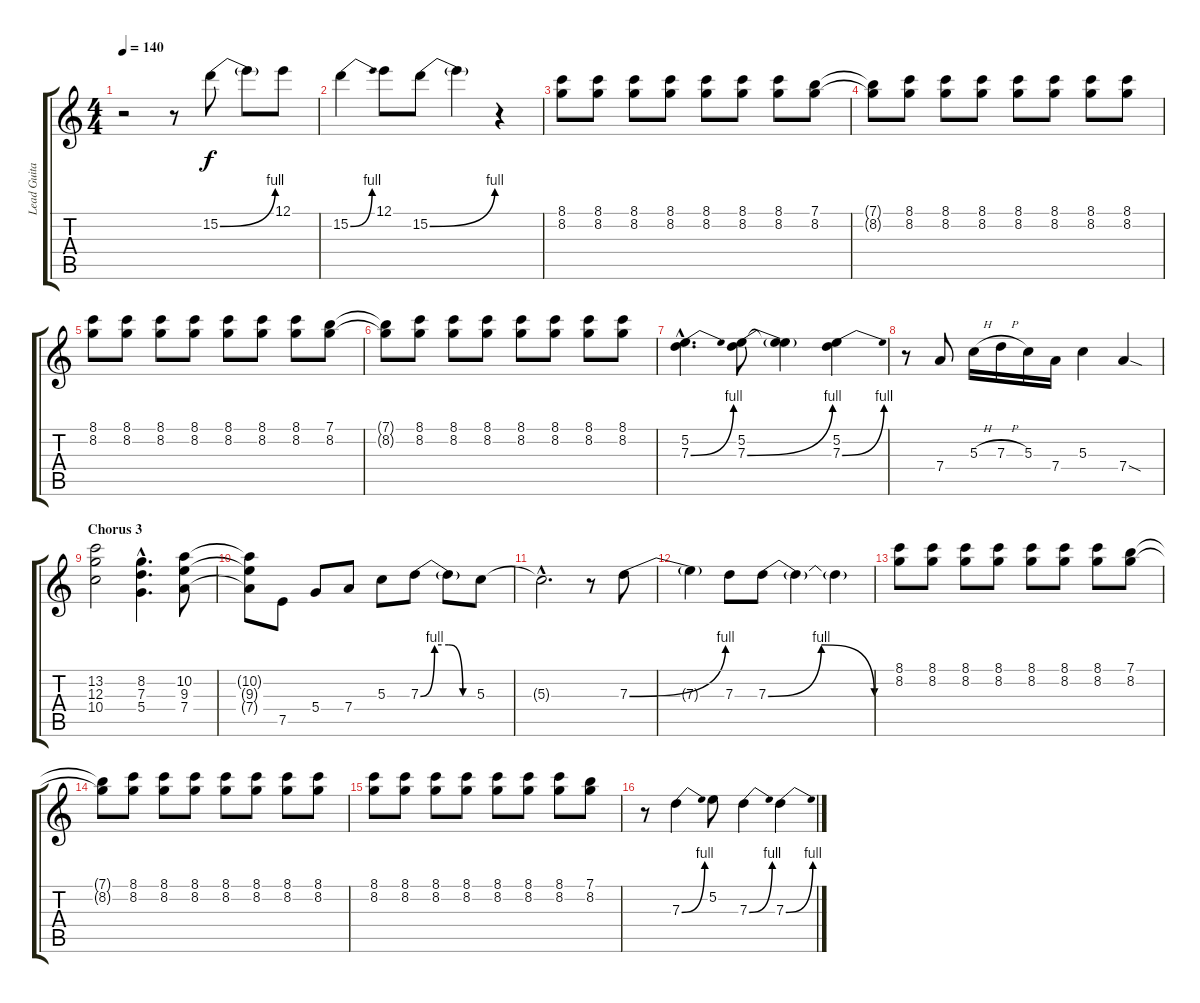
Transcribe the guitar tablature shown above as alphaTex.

\track ("Lead Guitar" "Lead Guita") {instrument overdrivenguitar}
\staff {score tabs}
\tuning (E4 B3 G3 D3 A2 E2) {hide}
\ts (4 4)
\tempo 140
\clef g2
\ks c
r.2{dy f} r.8 15.2{be (bend 0 0 60 4)}.8 15.2{t}.8 12.1.8 |
15.2{be (bend 0 0 60 4)}.4 12.1.8 15.2{be (bend 0 0 60 4)}.8 15.2{t}.4 r.4 |
(8.1 8.2).8 (8.1 8.2).8 (8.1 8.2).8 (8.1 8.2).8 (8.1 8.2).8 (8.1 8.2).8 (8.1 8.2).8 (7.1 8.2).8 |
(7.1{t} 8.2{t}).8 (8.1 8.2).8 (8.1 8.2).8 (8.1 8.2).8 (8.1 8.2).8 (8.1 8.2).8 (8.1 8.2).8 (8.1 8.2).8 |
(8.1 8.2).8 (8.1 8.2).8 (8.1 8.2).8 (8.1 8.2).8 (8.1 8.2).8 (8.1 8.2).8 (8.1 8.2).8 (7.1 8.2).8 |
(7.1{t} 8.2{t}).8 (8.1 8.2).8 (8.1 8.2).8 (8.1 8.2).8 (8.1 8.2).8 (8.1 8.2).8 (8.1 8.2).8 (8.1 8.2).8 |
(5.2{hac} 7.3{be (bend 0 0 60 4) hac}).4{d} (5.2 7.3{be (bend 0 0 60 4)}).8 (5.2{t} 7.3{t}).4 (5.2 7.3{be (bend 0 0 60 4)}).4 |
r.8 7.4.8 5.3{h}.16 7.3{h}.16 5.3.16 7.4.16 5.3.4 7.4{sod}.4 |
\section ("" "Chorus 3")
(13.2 12.3 10.4).2 (8.2{hac} 7.3{hac} 5.4{hac}).4{d} (10.2 9.3 7.4).8 |
(10.2{t} 9.3{t} 7.4{t}).8 7.5.8 5.4.8 7.4.8 5.3.8 7.3{be (custom 0 0 15 4 30 4 45 0 60 0)}.8 7.3{t}.8 5.3.8 |
5.3{hac t}.2{d} r.8 7.3{be (bend 0 0 60 4)}.8 |
7.3{t}.4 7.3.8 7.3{be (bendrelease 0 0 15 4 30 4 60 0)}.8 7.3{t}.4 7.3{t}.4 |
(8.1 8.2).8 (8.1 8.2).8 (8.1 8.2).8 (8.1 8.2).8 (8.1 8.2).8 (8.1 8.2).8 (8.1 8.2).8 (7.1 8.2).8 |
(7.1{t} 8.2{t}).8 (8.1 8.2).8 (8.1 8.2).8 (8.1 8.2).8 (8.1 8.2).8 (8.1 8.2).8 (8.1 8.2).8 (8.1 8.2).8 |
(8.1 8.2).8 (8.1 8.2).8 (8.1 8.2).8 (8.1 8.2).8 (8.1 8.2).8 (8.1 8.2).8 (8.1 8.2).8 (7.1 8.2).8 |
r.8 7.3{be (bend 0 0 60 4)}.4 5.2.8 7.3{be (bend 0 0 60 4)}.4 7.3{be (bend 0 0 60 4)}.4
